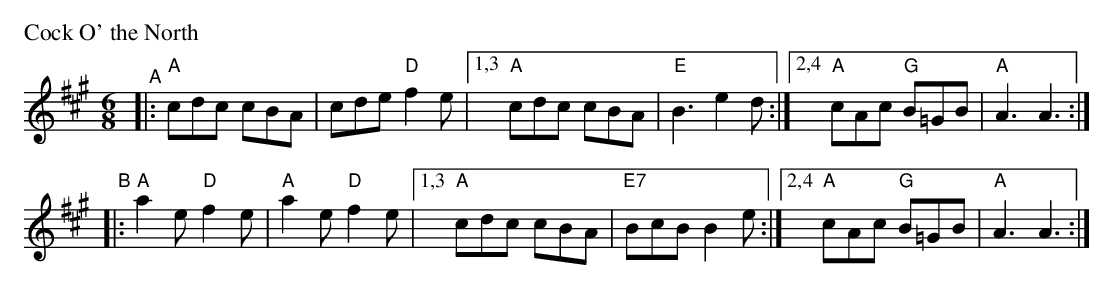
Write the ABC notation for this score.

X:1
M: 6/8
L: 1/8
P: Cock O' the North
K: A
"^A"\
|: "A"cdc cBA | cde "D"f2e |[1,3 "A"cdc    cBA  | "E"B3 e2d \
                          :|[2,4 "A"cAc "G"B=GB | "A"A3 A3 :|
"^B"\
|: "A"a2e "D"f2e | "A"a2e "D"f2e |[1,3 "A"cdc    cBA  |"E7"BcB B2e \
                                :|[2,4 "A"cAc "G"B=GB | "A"A3  A3 :|
